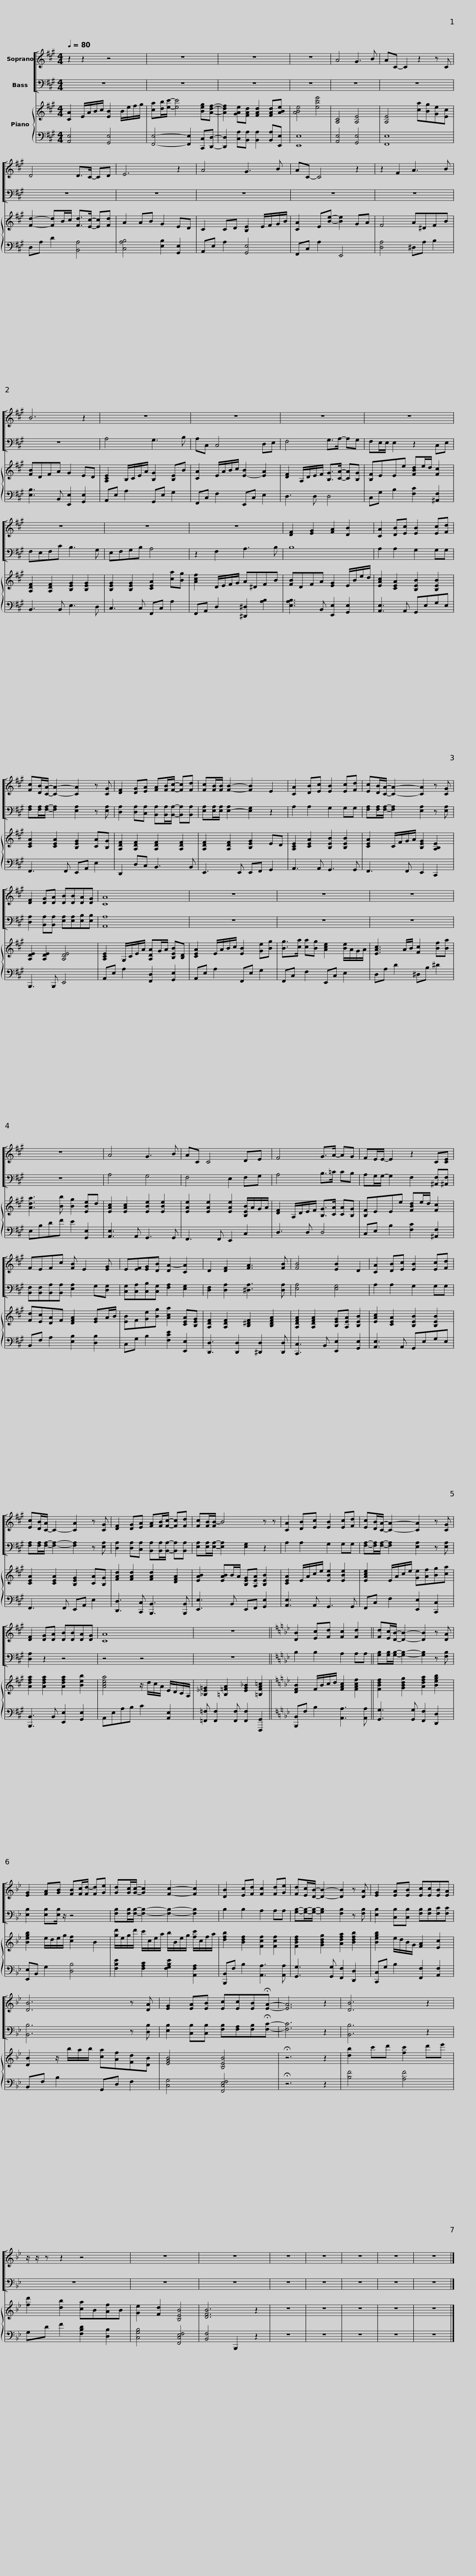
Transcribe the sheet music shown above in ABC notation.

X:1
%%score [ 1 2 ] { 3 | 4 }
L:1/8
Q:1/4=80
M:4/4
I:linebreak $
K:A
V:1 treble
V:2 bass
V:3 treble
V:4 bass
V:1
 z2 z2 z4 | z8 | z8 | z8 |$ A4 G3 B | %5
 AC- C2 z2 z C | D4 D>C- CD | E6 z2 | A4 G3 B |$ AC- C4 z2 | %10
 z2 F2 A3 B | B6 z2 | z8 |$ z8 | z8 | %15
 z8 | z8 |$ z8 | z8 | [DF]2 [EG]2 [FA]2 [DB]2 | %20
 [CA]2 [DB][Ec] [EB]2 [Ec][Fd] |$ [Fc][DB]/[CA]/- [CA]2- [CA]2 z [CG] | [DF]2 [DG][EA] [FA][FB]/[Fc]/- [Fc][Fd] | [Fc][FB]/[FB]/ [FB]2- [FB]2 E2 | [CA]2 [DB][Ec] [EB]2 [Ec][Fd] |$ %25
 [Ec][DB]/[CA]/- [CA]2- [CA]2 z [CG] | [DF]2 [DG][DA] [DB][DB][DA][DG] | [CA]8 | z8 |$ z8 | %30
 z8 | z8 | A4 G3 B |$ AC C4 DE | F4 G>A- AG | %35
 FE/E/- E2 z2 C[CE] | FEFc [FB] E2 [EG] |$ E[EF][EG][DB] [DA-]2 [CA]2 | D2 [DF]2 [FA]3 [FB] | [FB]4 [EB]2 D2 | %40
 [CA]2 [DB][Ec] [EB]2 [Ec][Fd] |$ [Ec][DB]/[C-A]/ C2- [CA]2 z [CG] | [DF]2 [DG][EA] [FA][FB]/[Fc]/- [Fc][Fd] | [Fc][FB]/[FB-]/ B4 z z | [CA]2 [DB][Ec] [EB]2 [Ec][Fd] |$ %45
 [Ec][DB]/[CA]/- [CA]2- [CA]2 z [CG] | [DF]2 [DG][DA] [DB][DB][DA][DG] | [CA]8 |$ z8 ||[K:Bb] [DB]2 [Ec][Fd] [Fc]2 [Fd]2 || %50
 [Fd][Ec]/[DB]/- [DB]2- [DB]2 z [DA] | [EG]2 [FA][GB] [FB][Fc]/[Fd-]/ [Fd][Ge] |$ [Gd][Gc]/[Gc]/- [Gc]2 [Fc]2- [Fc]2 | [DB]2 [Ec][Fd] [Fc]2 [Fd][Ge] | [Fd][Ec]/[DB]/- [DB]2- [DB]2 z [DA] |$ %55
 [EG]2 [EA][EB] [Ec][Ec][EB][EA] | [DB]6 z [DA] | [EG]2 [EA][EB] [Ec][Ec][EB]!fermata![EA]- | [EA]6 z2 | [DB]6 z2 |$ %60
 z/ z/ z z2 z4 | z8 | z8 | z8 | z8 | %65
 z8 | z8 | z8 |] %68
V:2
 z8 | z8 | z8 | z8 |$ z8 | %5
 z8 | z8 | z8 | z8 |$ z8 | %10
 z8 | z8 | A,4 G,3 B, |$ A,C, C,4 D,E, | F,4 G,>A,- A,G, | %15
 F,E,/E,/ E,2 z2 C,E, | F,E,F,C B,3 G, |$ E,F,G,B, A,4 | z2 F,2 A,3 B, | B,8 | %20
 A,2 A,2 G,2 G,G, |$ [F,A,][F,A,]/[F,A,]/- [F,A,]2 [E,A,]2 z [E,A,] | [D,A,]2 [D,A,][C,A,] [B,,A,][B,,A,]/[B,,A,]/- [B,,A,][B,,A,] | [E,A,][E,A,]/[E,A,]/ [E,-A,]2 [E,G,]2 z2 | A,2 A,2 G,2 G,G, |$ %25
 [F,A,][F,A,]/[F,A,]/- [F,A,]2 [E,A,]2 z [E,A,] | [D,A,]2 [B,,A,][B,,A,] [E,A,][E,A,][E,B,][E,B,] | [A,,A,]8 | z8 |$ z8 | %30
 z8 | z8 | A,4 G,4 |$ F,4 E,2 F,G, | A,4 B,>=C CB, | %35
 A,G,/G,/- G,2 F,2 [^A,,F,][^A,,F,] | [B,,F,][B,,F,][B,,A,][B,,A,] [E,A,]2 G,[D,G,] |$ [C,G,][C,A,][C,B,][C,G,] [F,A,]2 [E,G,]2 | [D,F,]2 [D,A,]2 [^D,A,]3 [D,A,] | [E,A,]4 [E,G,]4 | %40
 A,2 A,2 G,2 G,G, |$ [F,A,][F,A,]/[F,A,]/- [F,A,]2- [F,A,]2 z [E,A,] | [D,A,]2 [D,A,][C,A,] [B,,A,][B,,A,]/[B,,A,]/- [B,,A,][B,,A,] | [E,A,][E,A,]/[E,A,]/- [E,A,]2 [E,G,]2 z2 | A,2 A,2 G,2 G,G, |$ %45
 [F,A,]-[F,A,]/[F,A,]/- [F,A,]2 [E,A,]2 z [E,A,] | [D,A,]2 z2 z4 | z4 z4 |$ z8 ||[K:Bb] B,2 B,2 A,2 A,A, || %50
 [G,B,][G,B,]/[G,B,]/- [G,B,]2- [G,B,]2 z [F,B,] | [E,B,]2 [E,B,][E,B,]/ z/ z4 |$ [F,B,][F,B,]/[F,B,]/- [F,B,]2- [F,B,]2- [F,B,]2 | B,2 B,2 A,2 A,A, | [G,B,]-[G,B,]/-[G,B,]/- [G,B,]2 [F,B,]2 z [F,B,] |$ %55
 [E,B,]2 [C,B,][C,B,] [F,B,][F,B,][F,C][F,C] | [B,,B,]6 z [D,B,] | [E,B,]2 [C,B,][C,B,] [F,B,][F,A,][F,B,]!fermata![F,C]- | [F,C]6 z2 | [B,,B,]6 z2 |$ %60
 z8 | z8 | z8 | z8 | z8 | %65
 z8 | z8 | z8 |] %68
V:3
 [CA]2 E/A/B/c/ [EB]2 B/e/f/g/ | [ca][db]/[ec']/- [ec']4 [Beg][Adf]- | [Adf]2 [GAe][FAd] [FAd]2 [FAd][ABe] | [ABe]4 [ebe']4 |$ [A,C]4 [A,E]4 | %5
 [A,E]4 [ca][Bg][Ge][Ec] | [Fd]2- [Fd]B/c/ [Fd]>[Ec]- [Ec][Fd] | A2 AB G2 ED | C2 CD [B,E]2 E/F/G/B/ |$ [CA]2 E[Be]- [Be]2 GA | %10
 F4 A^DFB | [FB]DFA G2 ED | [A,CE]2 B,/C/E/A/ [B,G]2 [B,E]B |$ [CA]2 E/A/B/c/ [E-B]2 [EA]2 | [DF]2 A,/D/E/F/ [B,G]>[CA]- [CA][B,G] | %15
 [B,F]EEe [FBd]e/d/ [Fc]2 | [A,DF]2 [A,DF]2 [B,EG]2 [B,EG]2 |$ [B,EG]2 [B,EG]2 [CEA]2 [ca][Bg] | [Acf]2 D/E/F/G/ A^DFB | [FB]DFA [EG]2 E/B/e/d/ | %20
 [EAc]2 [CEA]2 [B,EB]2 [B,EB]2 |$ [CEA]2 [CEA]2 [B,EG]2 [CA][B,G] | [A,DF]2 [A,DF]2 [A,DF]2 [A,DF]2 | [A,DF]2 [A,DF]2 [B,EG]2 ED | [A,CE]2 [CEA]2 [B,EB]2 [B,EB]2 |$ %25
 [CEA]2 C/F/G/A/ [B,EG]2 [A,B,E]2 | [A,DE]2 [A,DE]2 [A,DE]4 | [A,CE]2 G,/C/E/A/ [A,DA]G/A/ [B,EB][B,D] | [CEA]2 E/A/B/c/ [EB]2 [Ge][Bg] |$ [Bg]>[ca] [ca][Bg] [Ace]2 [Be]/A/G/A/ | %30
 [EAc]3 A/B/ [Fc]2 [Bf][Ba] | [Ada]3 [Bb] [Bg]2 [EBe]d | [EAc]2 [EAc]2 [EBe]2 [EBe]2 |$ [EAe]2 [EAe]2 [EAe]2 [B,EB]/A/G/A/ | [DF]2 A,/D/E/F/ [B,G]>[CA] [CA][B,G] | %35
 [B,F]EEe [FBd]e/d/ [Fc]2 | [Fd][Ec][DA]F [DFA]2 [EG]A/B/ |$ [EB]F[Ge][Bg] [Aca]2 [CEA][B,EG] | [A,DF]2 [A,DF]2 [B,^DF]2 [B,DFA]2 | [A,DFA]2 [A,DFA]2 [B,EG][A,EA] [B,EB]2 | %40
 [EAc]2 [CEA]2 [B,EB]2 [B,EB]2 |$ [CEA]2 [CEA]2 [B,EG]2 [CA][B,G] | [FAd]2 [FAd]2 [FAd]2 [DFA]2 | [EAB]2 [EAB]B/A/ [B,EG][A,EA] [B,EB]2 | [CEA]2 E/A/c/e/ [EBe]2 [EBe]2 |$ %45
 [EAce]2 E/A/c/e/ [Ge][Af][Bg][ca] | [Adfa]2 [Adfa]2 [Adfa]2 [Beb]2 | [Acea]4 z/ d/c/A/ E/D/C/A,/ |$ [_B,_E=G]2 [=B,=FA]2 [EG_B]2 [=B,FA=c]2 ||[K:Bb] [DFB]2 F/B/c/d/ [FAc]2 [FAcf]2 || %50
 [FBdf]2 [GBdg]2 [Adfa]2 [Begb]2 | [Begb]2 e/d/e/g/ [cf]2 B2 |$ [gd']/e/g/d'/ c'/c/e/a/ b/B/e/g/ [fc']/c/f/a/ | [dfb]2 [Bdf]2 [Fcf]2 [Fcf]2 | [FBdf]2 [GBdg]2 [Adfa]2 [Bdfb]2 |$ %55
 [Begb]2 e/d/B/G/ [FA]2 [Ec]2 | [DB]2 z/ b/a/b/ [ca][Af][Fd][DB] | [EGB]4 [B,EB]4 | !fermata!z6 z2 | [db]2 c'd' [fc']2 d'e' |$ %60
 [fd']2 [db]2 [ca]B[Af]B | [Ge]2 [Fd]2 [B,EB]4 | [DFB]6 z2 | z8 | z8 | %65
 z8 | z8 | z8 |] %68
V:4
 [A,,E,]4 [G,,E,]4 | [F,,E,]4- [F,,E,]2 [C,,C,][D,,D,]- | [D,,D,]2 [C,A,][B,,A,] [B,,A,]2 [B,,A,][E,,E,] | [E,,E,]8 |$ [A,,E,]4 [G,,E,]4 | %5
 [F,,E,]8 | D,A, D2 [B,,A,]4 | [C,A,B,]4 [E,B,]2 [G,,E,]2 | A,,E, A,2 [G,,E,]4 |$ F,,C, A,2 E,,4 | %10
 [D,A,]4 ^D,A, B,2 | [E,B,]3 B,, [E,,E,]2 [G,,E,]2 | A,,E, A,2 G,,E, G,2 |$ F,,C, F,2 E,,C, E,2 | D,3 D, D,4 | %15
 C,G, B,2 [F,C]2 [^A,,F,]2 | B,,3 B,, E,3 D, |$ C,3 C, F,,C, A,2 | F,,A,, D,2 [^D,,^D,]2 [A,B,]2 | [E,A,B,]3 B,, [E,,E,]2 [G,,E,]2 | %20
 [A,,E,]3 A,, G,,E,G,E, |$ F,,3 F,, E,,A,, E,2 | D,,2 D,C, B,,3 B,, | E,,3 E,, E,,F,, G,,2 | A,,3 A,, G,,3 G,, |$ %25
 F,,3 F,, E,,2 C,,2 | B,,,3 B,,, E,,4 | A,,E, A,2 [F,,D,]2 [G,,E,]2 | A,,E, A,2 F,,E, G,2 |$ F,,C, F,2 E,,C, E,2 | %30
 D,A, D2 ^D,B, ^D2 | E,B,DF E2 [G,,E,]2 | [A,,E,]3 A,, G,,3 G,, |$ F,,3 F,, E,,2 C,2 | D,3 D, D,4 | %35
 C,E, B,2 [F,C]2 [^A,,F,]2 | B,,F, A,2 [E,B,]2 [D,B,]2 |$ C,G, B,2 [F,CE]2 [E,,E,]2 | [D,,D,]3 [D,,D,]2 [^D,,D,]2 [D,,D,] | [C,,C,]3 B,, [E,,E,]2 [G,,E,]2 | %40
 [A,,E,]3 A,, G,,E,G,E, |$ F,,3 F,, E,,A,, E,2 | [D,,D,]3 [C,,C,] [B,,,B,,]3 [B,,,B,,] | [E,,E,]3 B,, E,,F,, [G,,E,]2 | [A,,E,]3 A,, G,,3 G,, |$ %45
 F,,C, F,2 [E,,E,]2 [C,,C,]2 | [B,,,B,,]3 B,, [E,,E,]2 [G,,E,]2 | A,,E,A,B, C2 [A,,E,]2 |$ [=F,,=F,] [F,,F,]2 [F,,F,] [F,,F,]2 [F,,,G,,]2 ||[K:Bb] [B,,,B,,]F, B,2 [A,,A,]3 [A,,A,] || %50
 [G,,G,]3 [G,,G,] [F,,F,]2 [D,,D,]2 | [E,,E,]B,, G,2 [D,B,]4 |$ [F,B,E]2 [F,A,C]2 [F,G,B,E]2 [A,,F,A,]2 | [B,,,B,,]F, B,2 [A,,A,]3 [A,,A,] | [G,,G,]3 [G,,G,] [F,,F,]2 [D,,D,]2 |$ %55
 [C,,C,]G, B,2 [F,,F,]2 [A,,F,]2 | B,,F, B,2 G,,D, F,2 | [C,G,]4 [F,,C,E,F,]4 | !fermata!z6 z2 | [B,F]4 [A,F]4 |$ %60
 G,D F2 [F,B,D]2 [D,B,]2 | [C,G,B,]4 [F,,C,E,F,]4 | [B,,F,]4 B,,,2 z2 | z8 | z8 | %65
 z8 | z8 | z8 |] %68
